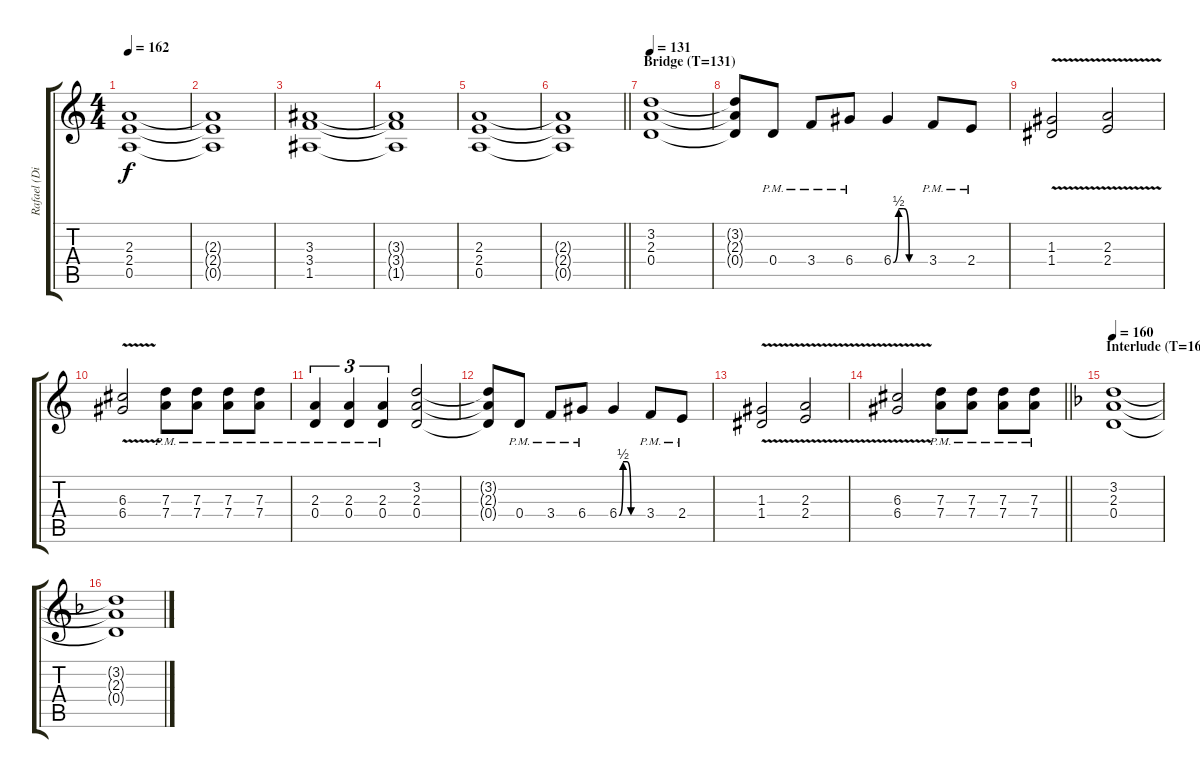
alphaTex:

\track ("Rafael (Dist)" "Rafael (Di") {instrument distortionguitar}
\staff {score tabs}
\tuning (E4 B3 G3 D3 A2 E2) {hide}
\ts (4 4)
\tempo 162
\clef g2
\ks c
(2.3 2.4 0.5).1{dy f} |
(2.3{t} 2.4{t} 0.5{t}).1 |
(3.3 3.4 1.5).1 |
(3.3{t} 3.4{t} 1.5{t}).1 |
(2.3 2.4 0.5).1 |
\barLineRight lightlight
(2.3{t} 2.4{t} 0.5{t}).1 |
\section ("" "Bridge (T=131)")
\tempo 131
(3.2 2.3 0.4).1 |
(3.2{t} 2.3{t} 0.4{t}).8 0.4{pm}.8 3.4{pm}.8 6.4{pm}.8 6.4{be (custom 0 0 10 2 20 2 30 0 60 0)}.4 3.4{pm}.8 2.4{pm}.8 |
(1.3 1.4{v}).2 (2.3 2.4{v}).2 |
(6.3 6.4{v}).2 (7.3{pm} 7.4{pm}).8 (7.3{pm} 7.4{pm}).8 (7.3{pm} 7.4{pm}).8 (7.3{pm} 7.4{pm}).8 |
(2.3{pm} 0.4{pm}).4{tu (3 2)} (2.3{pm} 0.4{pm}).4{tu (3 2)} (2.3{pm} 0.4{pm}).4{tu (3 2)} (3.2 2.3 0.4).2 |
(3.2{t} 2.3{t} 0.4{t}).8 0.4{pm}.8 3.4{pm}.8 6.4{pm}.8 6.4{be (custom 0 0 10 2 20 2 30 0 60 0)}.4 3.4{pm}.8 2.4{pm}.8 |
(1.3 1.4{v}).2 (2.3 2.4{v}).2 |
\barLineRight lightlight
(6.3 6.4{v}).2 (7.3{pm} 7.4{pm}).8 (7.3{pm} 7.4{pm}).8 (7.3{pm} 7.4{pm}).8 (7.3{pm} 7.4{pm}).8 |
\section ("" "Interlude (T=160)")
\tempo 160
\ks f
(3.2 2.3 0.4).1{volume 0} |
(3.2{t} 2.3{t} 0.4{t}).1
